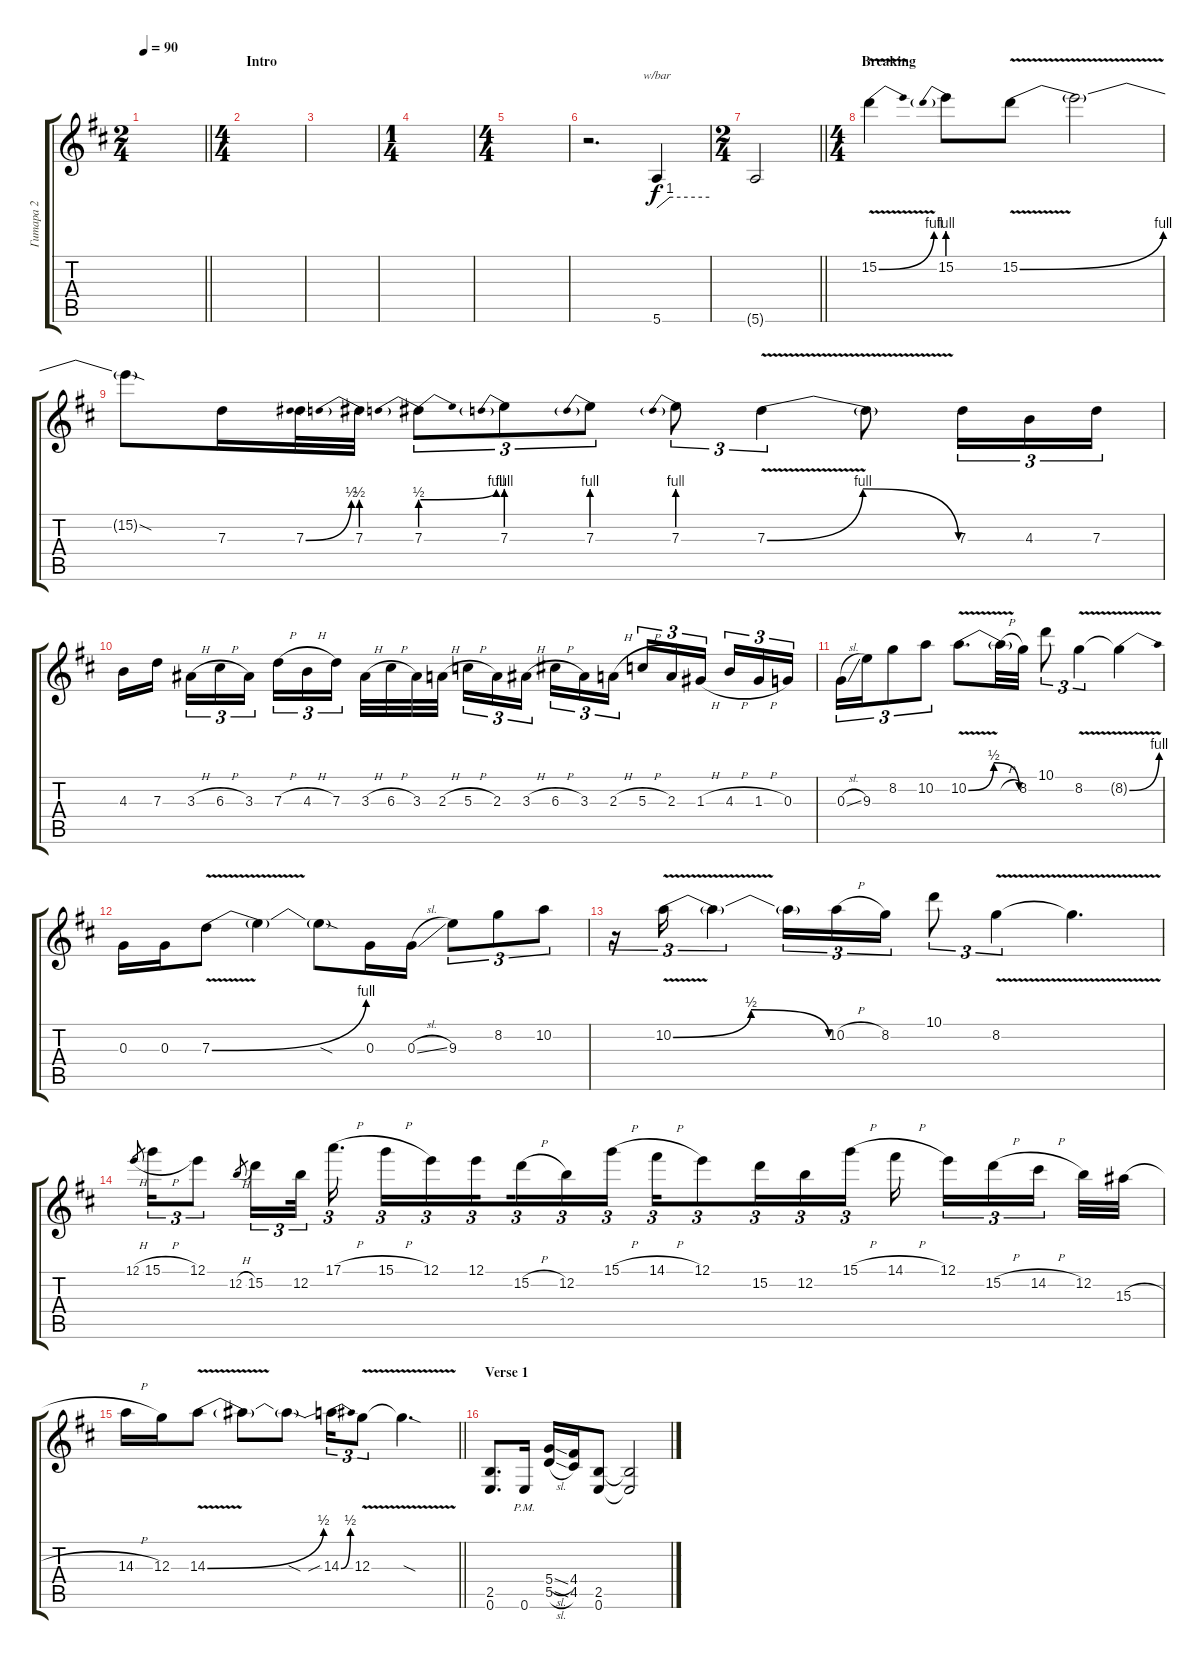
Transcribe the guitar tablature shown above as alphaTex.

\track ("Гитара 2" "Гитара 2") {instrument distortionguitar}
\staff {score tabs}
\tuning (E4 B3 G3 D3 A2 E2) {hide}
\ts (2 4)
\tempo 90
\clef g2
\barLineRight lightlight
\ks bminor
|
\ts (4 4)
\section ("" "Intro")
|
|
\ts (1 4)
|
\ts (4 4)
|
r.2{d} 5.6.4{tbe (custom default 0 0 15 4 60 4)} |
\ts (2 4)
\barLineRight lightlight
5.6{t}.2 |
\ts (4 4)
\section ("" "Breaking")
15.2{be (bend 0 0 60 4) v}.4 15.2{be (prebend 0 4 60 4)}.8 15.2{be (bend 0 0 60 4) v}.8 15.2{t}.2 |
15.2{sod t}.8 7.3.16 7.3{be (bend 0 0 60 2)}.32 7.3{be (prebend 0 2 60 2)}.32 7.3{be (prebendbend 0 2 60 4)}.8{tu (3 2)} 7.3{be (prebend 0 4 60 4)}.8{tu (3 2)} 7.3{be (prebend 0 4 60 4)}.8{tu (3 2)} 7.3{be (prebend 0 4 60 4)}.8{tu (3 2)} 7.3{be (bendrelease 0 0 15 4 29 4 60 0) v}.4{tu (3 2)} 7.3{t}.8 7.3.16{tu (3 2)} 4.3.16{tu (3 2)} 7.3.16{tu (3 2)} |
4.3.16 7.3.16{beam splitsecondary} 3.3{h}.16{tu (3 2)} 6.3{h}.16{tu (3 2)} 3.3.16{tu (3 2)} 7.3{h}.16{tu (3 2)} 4.3{h}.16{tu (3 2)} 7.3.16{tu (3 2) beam splitsecondary} 3.3{h}.32 6.3{h}.32 3.3.32 2.3{h}.32 5.3{h}.16{tu (3 2)} 2.3.16{tu (3 2)} 3.3{h}.16{tu (3 2) beam splitsecondary} 6.3{h}.16{tu (3 2)} 3.3.16{tu (3 2)} 2.3{h}.16{tu (3 2)} 5.3{h}.16{tu (3 2)} 2.3.16{tu (3 2)} 1.3{h}.16{tu (3 2) beam splitsecondary} 4.3{h}.16{tu (3 2)} 1.3{h}.16{tu (3 2)} 0.3.16{tu (3 2)} |
0.3{sl}.16{tu (3 2)} 9.3.16{tu (3 2)} 8.2.8{tu (3 2)} 10.2.8{tu (3 2)} 10.2{be (bendrelease 0 0 15 2 38 2 60 0) v}.8{d} 10.2{h t}.32 8.2.32 10.1.8{tu (3 2)} 8.2{v}.4{tu (3 2)} 8.2{be (bend 0 0 60 4) t}.4 |
0.3.16 0.3.16 7.3{be (bend 0 0 60 4) v}.8 7.3{t}.4 7.3{sod t}.8 0.3.16 0.3{sl}.16 9.3.8{tu (3 2)} 8.2.8{tu (3 2)} 10.2.8{tu (3 2)} |
r.16{tu (3 2)} 10.2{be (bendrelease 0 0 15 2 46 2 60 0) v}.16{tu (3 2)} 10.2{t}.4{tu (3 2)} 10.2{t}.16{tu (3 2)} 10.2{h}.16{tu (3 2)} 8.2.16{tu (3 2)} 10.1.8{tu (3 2)} 8.2{v}.4{tu (3 2)} 8.2{t}.4{d} |
12.1{h}.8{gr} 15.1{h}.16{tu (3 2)} 12.1.8{tu (3 2)} 12.2{h}.8{gr} 15.2.16{tu (3 2)} 12.2.32{tu (3 2) beam splitsecondary} 17.1{h}.16{d tu (3 2)} 15.1{h}.16{tu (3 2)} 12.1.16{tu (3 2)} 12.1.16{tu (3 2) beam splitsecondary} 15.2{h}.16{tu (3 2)} 12.2.16{tu (3 2)} 15.1{h}.16{tu (3 2)} 14.1{h}.16{tu (3 2)} 12.1.8{tu (3 2)} 15.2.16{tu (3 2)} 12.2.16{tu (3 2)} 15.1{h}.16{tu (3 2)} 14.1{h}.16{beam splitsecondary} 12.1.16{tu (3 2)} 15.2{h}.16{tu (3 2)} 14.2{h}.16{tu (3 2) beam splitsecondary} 12.2.32 15.3{h}.32 |
\barLineRight lightlight
14.3{h}.16 12.3.16 14.3{be (bend 0 0 60 2) v}.8 14.3{t}.8 14.3{sod t}.8 14.3{be (bend 0 0 60 2) sib}.16{tu (3 2)} 12.3{v}.8{tu (3 2)} 12.3{sod t}.4{d} |
\section ("" "Verse 1")
(2.5 0.6).8{d} 0.6{pm}.16 (5.4{sl} 5.5{sl}).16 (4.4 4.5).16 (2.5 0.6).8 (2.5{t} 0.6{t}).2
